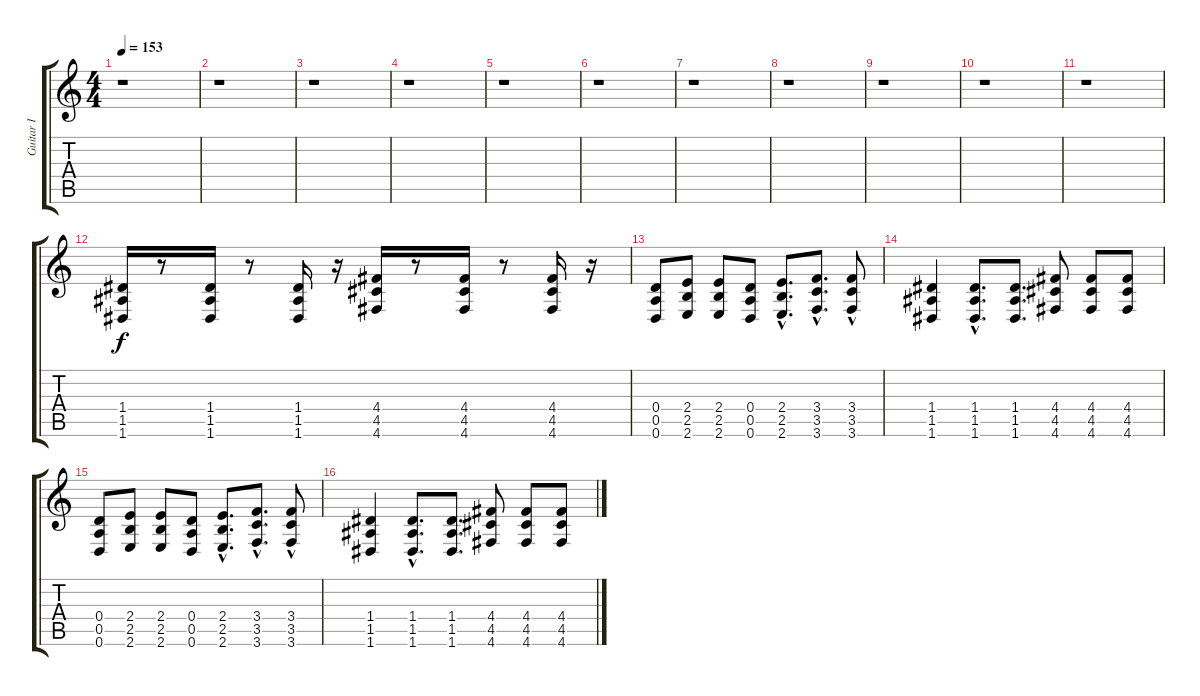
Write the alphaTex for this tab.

\track ("Guitar I" "Guitar I") {instrument overdrivenguitar}
\staff {score tabs}
\tuning (E4 B3 G3 D3 A2 D2) {hide}
\ts (4 4)
\tempo 153
\clef g2
\ks c
r.1{dy f} |
r.1 |
r.1 |
r.1 |
r.1 |
r.1 |
r.1 |
r.1 |
r.1 |
r.1 |
r.1 |
(1.4 1.5 1.6).16 r.8 (1.4 1.5 1.6).16 r.8 (1.4 1.5 1.6).16 r.16 (4.4 4.5 4.6).16 r.8 (4.4 4.5 4.6).16 r.8 (4.4 4.5 4.6).16 r.16 |
(0.4 0.5 0.6).8 (2.4 2.5 2.6).8 (2.4 2.5 2.6).8 (0.4 0.5 0.6).8 (2.4{hac} 2.5{hac} 2.6{hac}).8{d} (3.4{hac} 3.5{hac} 3.6{hac}).8{d} (3.4{hac} 3.5{hac} 3.6{hac}).8 |
(1.4 1.5 1.6).4 (1.4{hac} 1.5{hac} 1.6{hac}).8{d} (1.4 1.5 1.6).8{d} (4.4 4.5 4.6).8 (4.4 4.5 4.6).8 (4.4 4.5 4.6).8 |
(0.4 0.5 0.6).8 (2.4 2.5 2.6).8 (2.4 2.5 2.6).8 (0.4 0.5 0.6).8 (2.4{hac} 2.5{hac} 2.6{hac}).8{d} (3.4{hac} 3.5{hac} 3.6{hac}).8{d} (3.4{hac} 3.5{hac} 3.6{hac}).8 |
(1.4 1.5 1.6).4 (1.4{hac} 1.5{hac} 1.6{hac}).8{d} (1.4 1.5 1.6).8{d} (4.4 4.5 4.6).8 (4.4 4.5 4.6).8 (4.4 4.5 4.6).8
